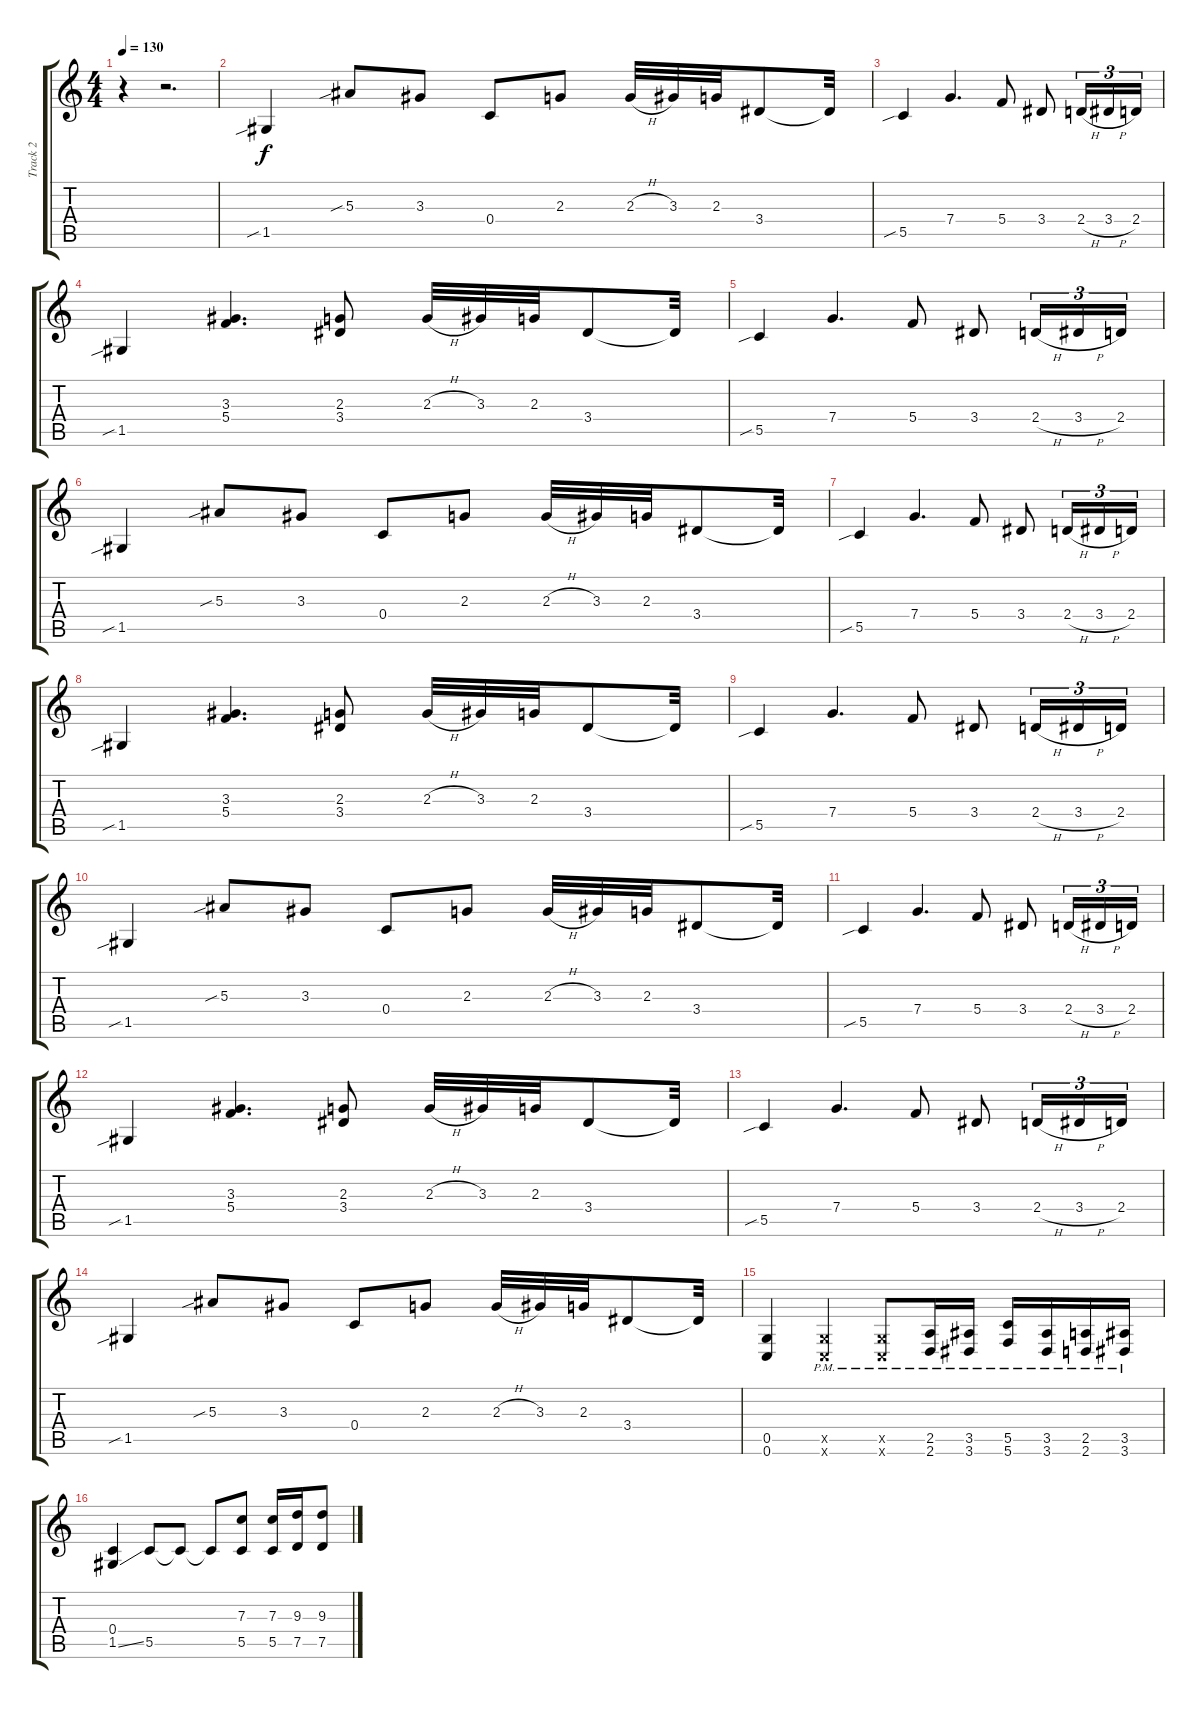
\track ("Track 2" "Track 2") {mute instrument acousticguitarsteel}
\staff {score tabs}
\tuning (D4 A3 F3 C3 G2 C2) {hide}
\ts (4 4)
\tempo 130
\clef g2
\ks c
r.4{dy ppp} r.2{d} |
1.5{sib}.4{dy f} 5.3{sib}.8 3.3.8 0.4.8 2.3.8 2.3{h}.32 3.3.32 2.3.32 3.4.8 3.4{t}.32 |
5.5{sib}.4 7.4.4{d} 5.4.8 3.4.8 2.4{h}.16{tu (3 2)} 3.4{h}.16{tu (3 2)} 2.4.16{tu (3 2)} |
1.5{sib}.4 (3.3 5.4).4{d} (2.3 3.4).8 2.3{h}.32 3.3.32 2.3.32 3.4.8 3.4{t}.32 |
5.5{sib}.4 7.4.4{d} 5.4.8 3.4.8 2.4{h}.16{tu (3 2)} 3.4{h}.16{tu (3 2)} 2.4.16{tu (3 2)} |
1.5{sib}.4 5.3{sib}.8 3.3.8 0.4.8 2.3.8 2.3{h}.32 3.3.32 2.3.32 3.4.8 3.4{t}.32 |
5.5{sib}.4 7.4.4{d} 5.4.8 3.4.8 2.4{h}.16{tu (3 2)} 3.4{h}.16{tu (3 2)} 2.4.16{tu (3 2)} |
1.5{sib}.4 (3.3 5.4).4{d} (2.3 3.4).8 2.3{h}.32 3.3.32 2.3.32 3.4.8 3.4{t}.32 |
5.5{sib}.4 7.4.4{d} 5.4.8 3.4.8 2.4{h}.16{tu (3 2)} 3.4{h}.16{tu (3 2)} 2.4.16{tu (3 2)} |
1.5{sib}.4 5.3{sib}.8 3.3.8 0.4.8 2.3.8 2.3{h}.32 3.3.32 2.3.32 3.4.8 3.4{t}.32 |
5.5{sib}.4 7.4.4{d} 5.4.8 3.4.8 2.4{h}.16{tu (3 2)} 3.4{h}.16{tu (3 2)} 2.4.16{tu (3 2)} |
1.5{sib}.4 (3.3 5.4).4{d} (2.3 3.4).8 2.3{h}.32 3.3.32 2.3.32 3.4.8 3.4{t}.32 |
5.5{sib}.4 7.4.4{d} 5.4.8 3.4.8 2.4{h}.16{tu (3 2)} 3.4{h}.16{tu (3 2)} 2.4.16{tu (3 2)} |
1.5{sib}.4 5.3{sib}.8 3.3.8 0.4.8 2.3.8 2.3{h}.32 3.3.32 2.3.32 3.4.8 3.4{t}.32 |
(0.5 0.6).4 (0.5{pm x} 0.6{x}).4 (0.5{pm x} 0.6{x}).8 (2.5 2.6{pm}).16 (3.5 3.6{pm}).16 (5.5 5.6{pm}).16 (3.5 3.6{pm}).16 (2.5 2.6{pm}).16 (3.5 3.6{pm}).16 |
(0.4 1.5{ss}).4 5.5.8 5.5{t}.8 5.5{t}.8 (7.3 5.5).8 (7.3 5.5).16 (9.3 7.5).16 (9.3 7.5).8
